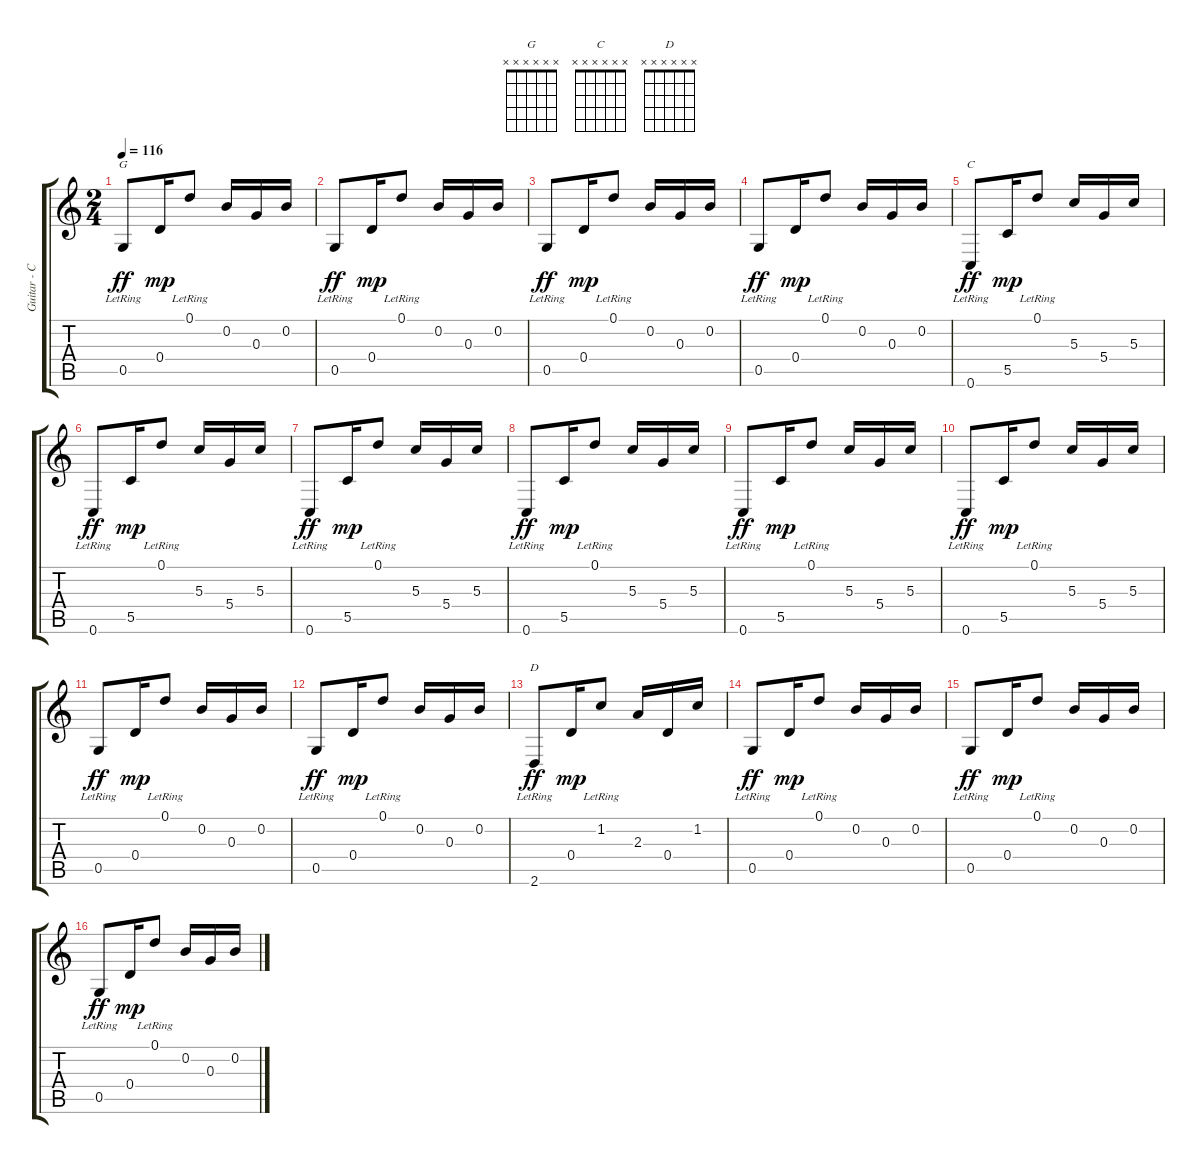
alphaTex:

\track ("Guitar - CGDGBD" "Guitar - C") {instrument acousticguitarnylon}
\staff {score tabs}
\tuning (D4 B3 G3 D3 G2 C2) {hide}
\chord ("G" x x x x x x) {firstfret 0}
\chord ("C" x x x x x x) {firstfret 0}
\chord ("D" x x x x x x) {firstfret 0}
\ts (2 4)
\tempo 116
\clef g2
\ks c
0.5{lr}.8{ch "G" dy ff} 0.4.16{dy mp} 0.1{lr}.8 0.2.16 0.3.16 0.2.16 |
0.5{lr}.8{dy ff} 0.4.16{dy mp} 0.1{lr}.8 0.2.16 0.3.16 0.2.16 |
0.5{lr}.8{dy ff} 0.4.16{dy mp} 0.1{lr}.8 0.2.16 0.3.16 0.2.16 |
0.5{lr}.8{dy ff} 0.4.16{dy mp} 0.1{lr}.8 0.2.16 0.3.16 0.2.16 |
0.6{lr}.8{ch "C" dy ff} 5.5.16{dy mp} 0.1{lr}.8 5.3.16 5.4.16 5.3.16 |
0.6{lr}.8{dy ff} 5.5.16{dy mp} 0.1{lr}.8 5.3.16 5.4.16 5.3.16 |
0.6{lr}.8{dy ff} 5.5.16{dy mp} 0.1{lr}.8 5.3.16 5.4.16 5.3.16 |
0.6{lr}.8{dy ff} 5.5.16{dy mp} 0.1{lr}.8 5.3.16 5.4.16 5.3.16 |
0.6{lr}.8{dy ff} 5.5.16{dy mp} 0.1{lr}.8 5.3.16 5.4.16 5.3.16 |
0.6{lr}.8{dy ff} 5.5.16{dy mp} 0.1{lr}.8 5.3.16 5.4.16 5.3.16 |
0.5{lr}.8{dy ff} 0.4.16{dy mp} 0.1{lr}.8 0.2.16 0.3.16 0.2.16 |
0.5{lr}.8{dy ff} 0.4.16{dy mp} 0.1{lr}.8 0.2.16 0.3.16 0.2.16 |
2.6{lr}.8{ch "D" dy ff} 0.4.16{dy mp} 1.2{lr}.8 2.3.16 0.4.16 1.2.16 |
0.5{lr}.8{dy ff} 0.4.16{dy mp} 0.1{lr}.8 0.2.16 0.3.16 0.2.16 |
0.5{lr}.8{dy ff} 0.4.16{dy mp} 0.1{lr}.8 0.2.16 0.3.16 0.2.16 |
0.5{lr}.8{dy ff} 0.4.16{dy mp} 0.1{lr}.8 0.2.16 0.3.16 0.2.16
